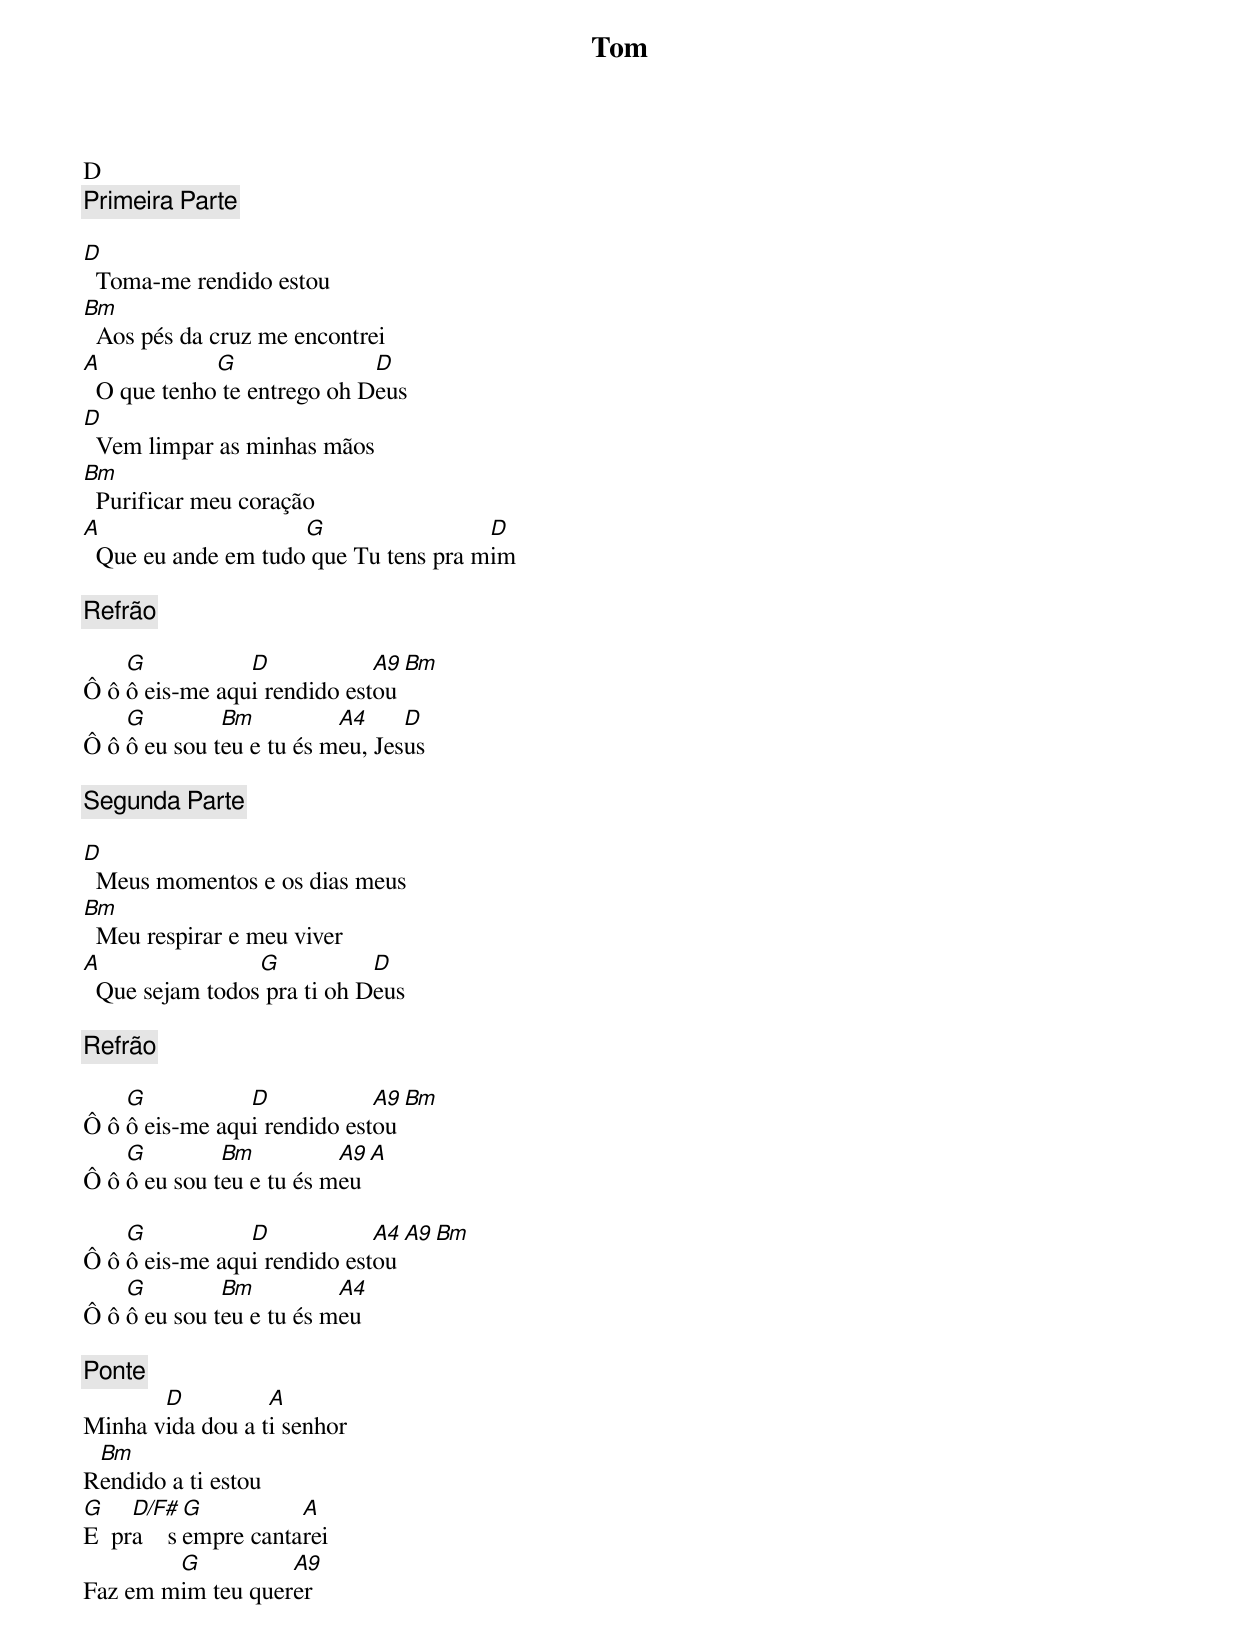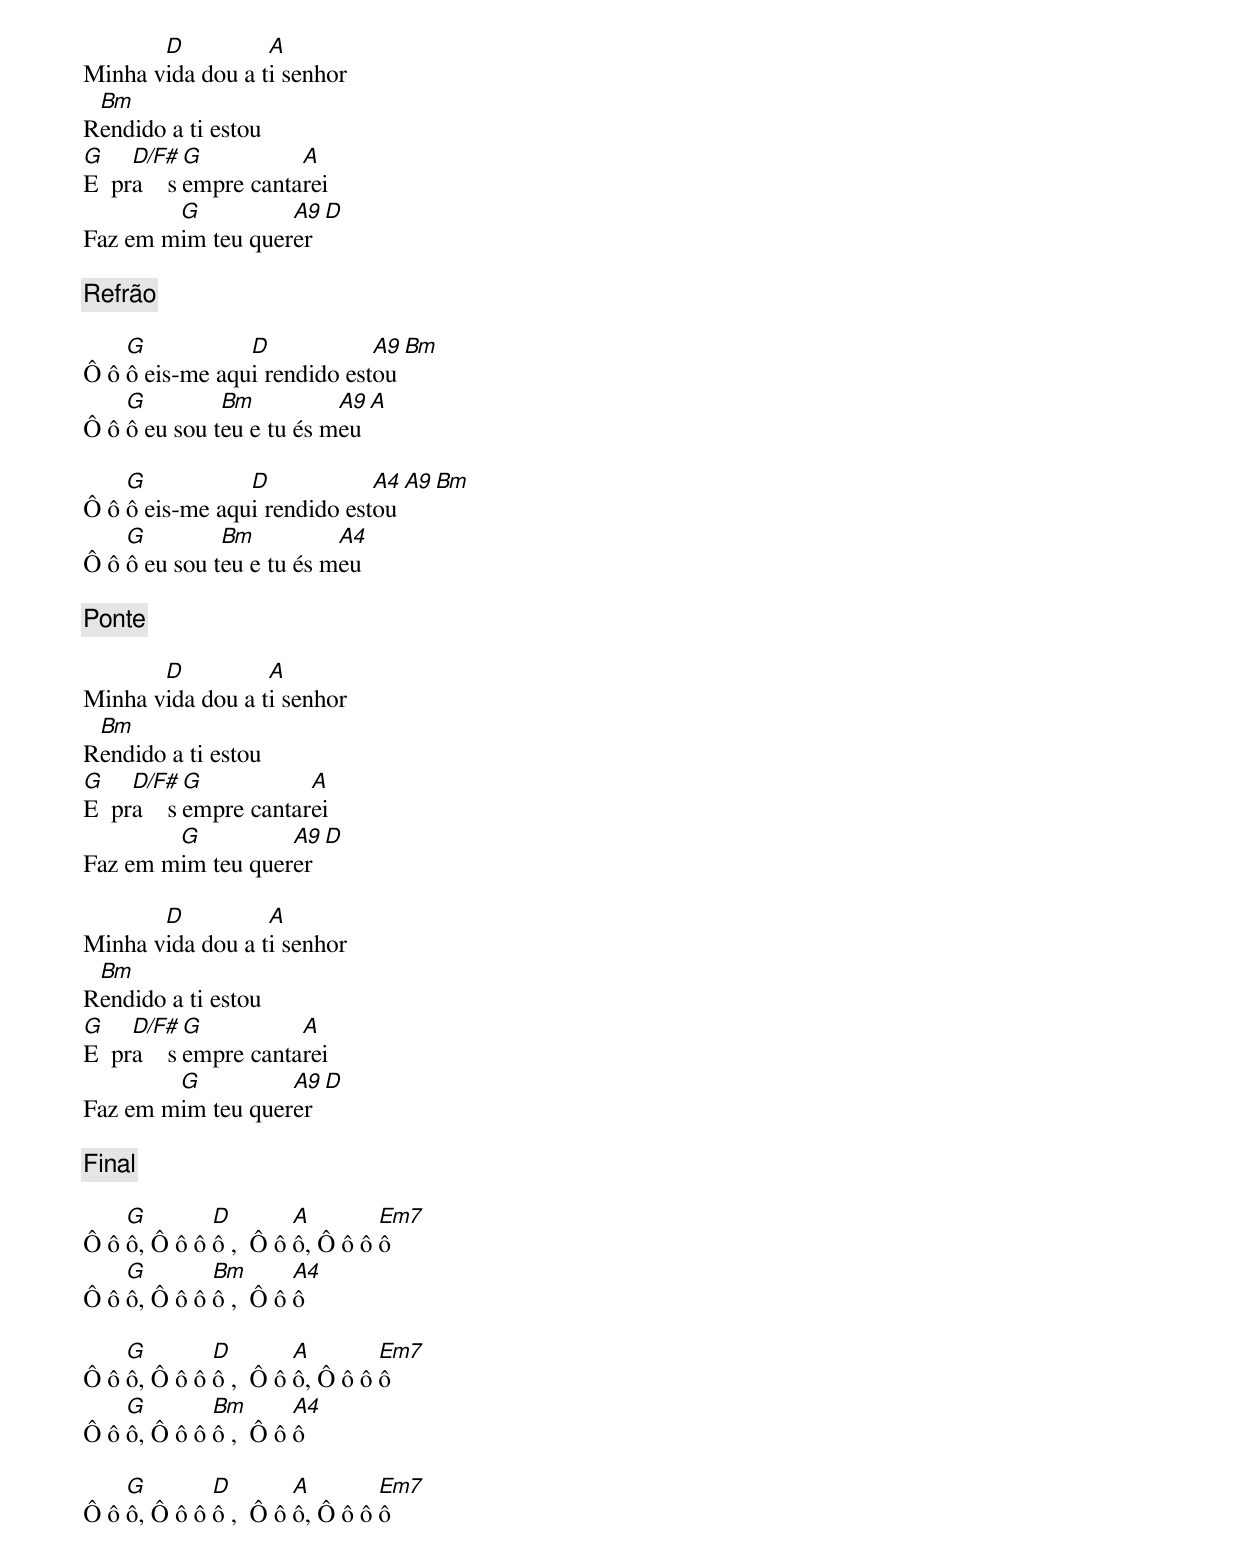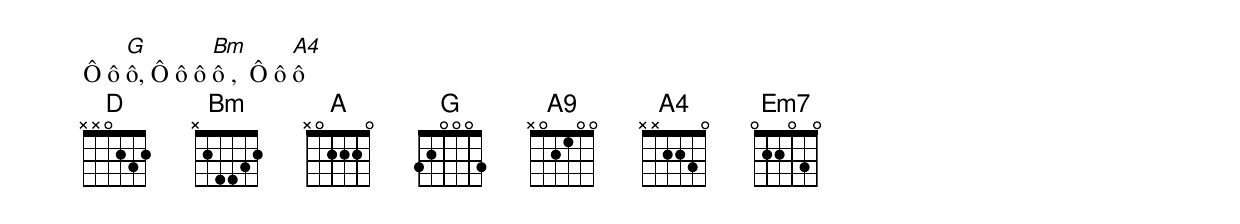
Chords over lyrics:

Tom
D
[Primeira Parte]

D
  Toma-me rendido estou
Bm
  Aos pés da cruz me encontrei
A            G               D
  O que tenho te entrego oh Deus
D
  Vem limpar as minhas mãos
Bm
  Purificar meu coração
A                    G                 D
  Que eu ande em tudo que Tu tens pra mim

[Refrão]

    G           D            A9  Bm
Ô ô ô eis-me aqui rendido estou
    G         Bm          A4     D
Ô ô ô eu sou teu e tu és meu, Jesus

[Segunda Parte]

D
  Meus momentos e os dias meus
Bm
  Meu respirar e meu viver
A                G           D
  Que sejam todos pra ti oh Deus

[Refrão]

    G           D            A9  Bm
Ô ô ô eis-me aqui rendido estou
    G         Bm          A9  A
Ô ô ô eu sou teu e tu és meu

    G           D            A4  A9  Bm
Ô ô ô eis-me aqui rendido estou
    G         Bm          A4
Ô ô ô eu sou teu e tu és meu

[Ponte]
       D          A
Minha vida dou a ti senhor
 Bm
Rendido a ti estou
G    D/F#  G          A
E  pra    sempre cantarei
        G          A9
Faz em mim teu querer

       D          A
Minha vida dou a ti senhor
 Bm
Rendido a ti estou
G    D/F#  G          A
E  pra    sempre cantarei
        G          A9  D
Faz em mim teu querer

[Refrão]

    G           D            A9  Bm
Ô ô ô eis-me aqui rendido estou
    G         Bm          A9  A
Ô ô ô eu sou teu e tu és meu

    G           D            A4  A9  Bm
Ô ô ô eis-me aqui rendido estou
    G         Bm          A4
Ô ô ô eu sou teu e tu és meu

[Ponte]

       D          A
Minha vida dou a ti senhor
 Bm
Rendido a ti estou
G    D/F#  G           A
E  pra    sempre cantarei
        G          A9  D
Faz em mim teu querer

       D          A
Minha vida dou a ti senhor
 Bm
Rendido a ti estou
G    D/F#  G          A
E  pra    sempre cantarei
        G          A9  D
Faz em mim teu querer

[Final]

    G        D        A        Em7
Ô ô ô, Ô ô ô ô ,  Ô ô ô, Ô ô ô ô
    G        Bm       A4
Ô ô ô, Ô ô ô ô ,  Ô ô ô

    G        D        A        Em7
Ô ô ô, Ô ô ô ô ,  Ô ô ô, Ô ô ô ô
    G        Bm       A4
Ô ô ô, Ô ô ô ô ,  Ô ô ô

    G        D        A        Em7
Ô ô ô, Ô ô ô ô ,  Ô ô ô, Ô ô ô ô
    G        Bm       A4
Ô ô ô, Ô ô ô ô ,  Ô ô ô
